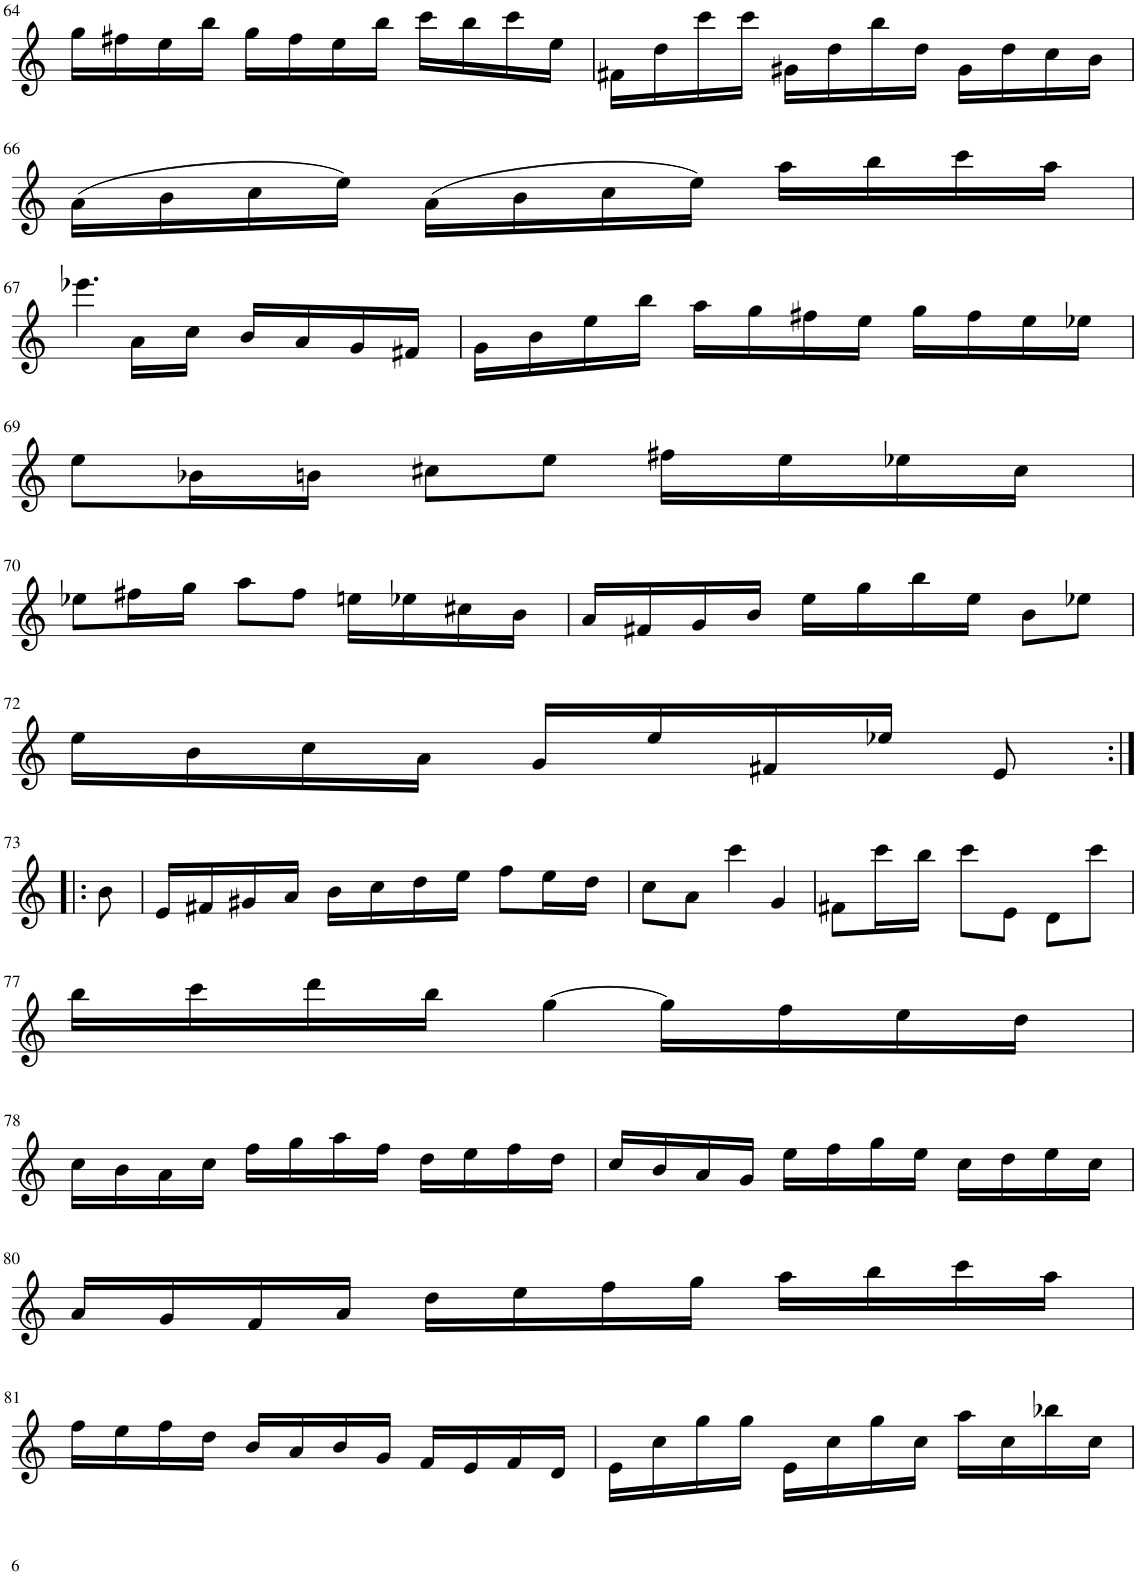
**kern
*part1
*staff1
*I"Flauto
!!LO:PB:g=z
*clefG2
*k[]
*M3/4
=64
16gg\LL
16ff#X\
16ee\
16bb\JJ
16gg\LL
16ff#\
16ee\
16bb\JJ
16ccc\LL
16bb\
16ccc\
16ee\JJ
=65
16f#X\LL
16dd\
16ccc\
16ccc\JJ
16g#X\LL
16dd\
16bb\
16dd\JJ
16g#\LL
16dd\
16cc\
16b\JJ
!!LO:LB:g=z
=66
(16a\LL
16b\
16cc\
16ee\JJ)
(16a\LL
16b\
16cc\
16ee\JJ)
16aa\LL
16bb\
16ccc\
16aa\JJ
!!LO:LB:g=z
=67
4.eee-X\
16a\LL
16cc\JJ
16b/LL
16a/
16g/
16f#X/JJ
=68
16g\LL
16b\
16ee\
16bb\JJ
16aa\LL
16gg\
16ff#X\
16ee\JJ
16gg\LL
16ff#\
16ee\
16ee-X\JJ
!!LO:LB:g=z
=69
8ee\L
16b-X\L
16bn\JJ
8cc#X\L
8ee\J
16ff#X\LL
16ee\
16ee-X\
16cc#\JJ
!!LO:LB:g=z
=70
8ee-X\L
16ff#X\L
16gg\JJ
8aa\L
8ff#\J
16een\LL
16ee-X\
16cc#X\
16b\JJ
=71
16a/LL
16f#X/
16g/
16b/JJ
16ee\LL
16gg\
16bb\
16ee\JJ
8b\L
8ee-X\J
!!LO:LB:g=z
=72
16ee\LL
16b\
16cc\
16a\JJ
16g/LL
16ee/
16f#X/
16ee-X/JJ
8e/
!!LO:LB:g=z
=73:|!|:
8b\
=74
16e/LL
16f#X/
16g#X/
16a/JJ
16b\LL
16cc\
16dd\
16ee\JJ
8ff\L
16ee\L
16dd\JJ
=75
8cc\L
8a\J
4ccc\
4g/
=76
8f#X\L
16ccc\L
16bb\JJ
8ccc\L
8e\J
8d\L
8ccc\J
!!LO:LB:g=z
=77
16bb\LL
16ccc\
16ddd\
16bb\JJ
[4gg\
16gg\LL]
16ff\
16ee\
16dd\JJ
!!LO:LB:g=z
=78
16cc\LL
16b\
16a\
16cc\JJ
16ff\LL
16gg\
16aa\
16ff\JJ
16dd\LL
16ee\
16ff\
16dd\JJ
=79
16cc/LL
16b/
16a/
16g/JJ
16ee\LL
16ff\
16gg\
16ee\JJ
16cc\LL
16dd\
16ee\
16cc\JJ
!!LO:LB:g=z
=80
16a/LL
16g/
16f/
16a/JJ
16dd\LL
16ee\
16ff\
16gg\JJ
16aa\LL
16bb\
16ccc\
16aa\JJ
!!LO:LB:g=z
=81
16ff\LL
16ee\
16ff\
16dd\JJ
16b/LL
16a/
16b/
16g/JJ
16f/LL
16e/
16f/
16d/JJ
=82
16e\LL
16cc\
16gg\
16gg\JJ
16e\LL
16cc\
16gg\
16cc\JJ
16aa\LL
16cc\
16bb-X\
16cc\JJ
=
*-
